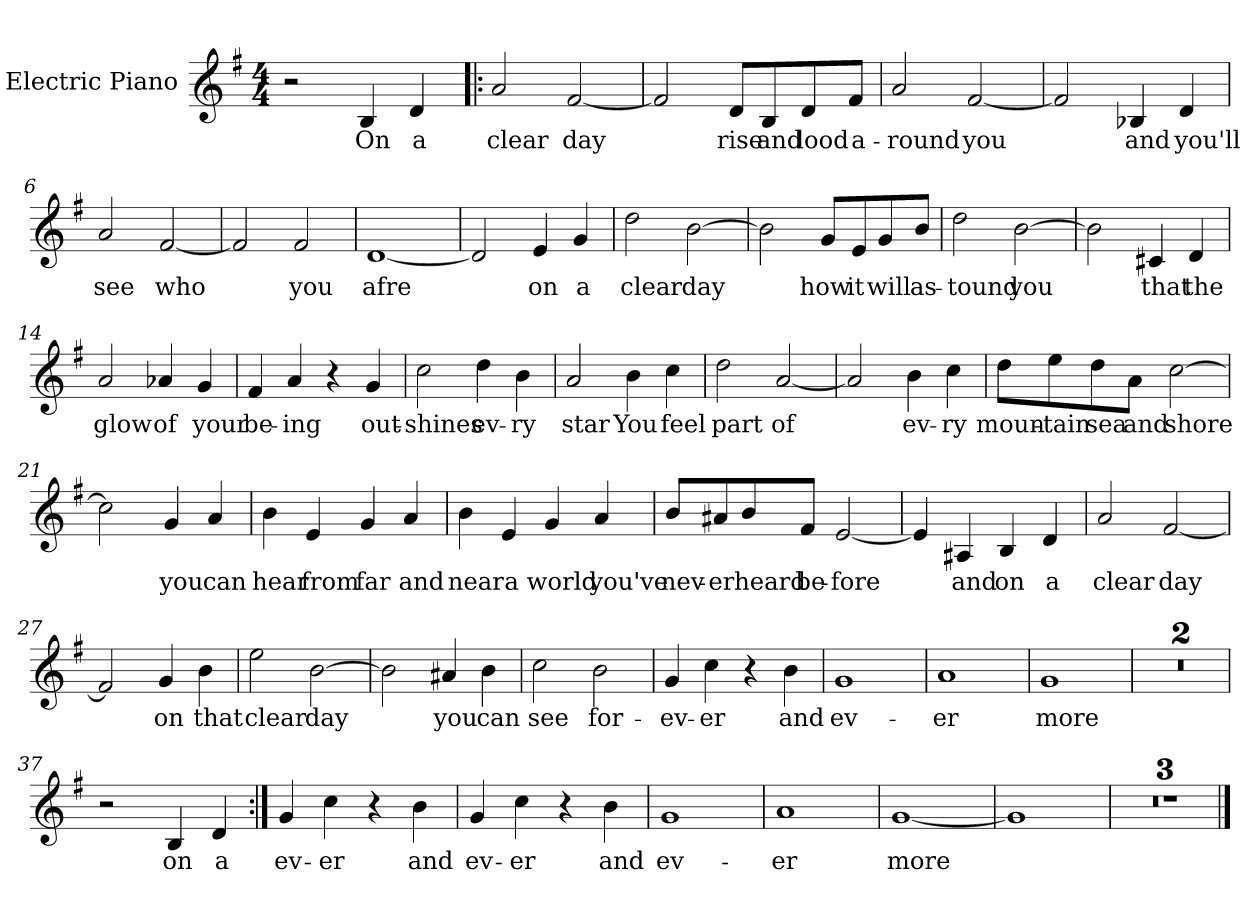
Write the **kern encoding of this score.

**kern	**text
*part1	*part1
*staff1	*staff1
*I"Electric Piano	*
*I'E.Pno	*
*clefG2	*
*k[f#]	*
*G:	*
*M4/4	*
=1	=1
2r	.
4B/	On
4d/	a
=2!|:	=2!|:
2a/	clear
[2f#/	day
=3	=3
2f#/]	.
8d/L	rise
8B/	and
8d/	lood
8f#/J	a-
=4	=4
2a/	-round
[2f#/	you
=5	=5
2f#/]	.
4B-X/	and
4d/	you'll
!!LO:LB:g=z
=6	=6
2a/	see
[2f#/	who
=7	=7
2f#/]	.
2f#/	you
=8	=8
[1d	afre
=9	=9
2d/]	.
4e/	on
4g/	a
!!LO:LB:g=z
=10	=10
2dd\	clear
[2b\	day
=11	=11
2b\]	.
8g/L	how
8e/	it
8g/	will
8b/J	as-
=12	=12
2dd\	-tound
[2b\	you
=13	=13
2b\]	.
4c#X/	that
4d/	the
!!LO:LB:g=z
=14	=14
2a/	glow
4a-X/	of
4g/	your
=15	=15
4f#/	be-
4a/	-ing
4r	.
4g/	out-
=16	=16
2cc\	-shines
4dd\	ev-
4b\	-ry
=17	=17
2a/	star
4b\	You
4cc\	feel
!!LO:LB:g=z
=18	=18
2dd\	part
[2a/	of
=19	=19
2a/]	.
4b\	ev-
4cc\	-ry
=20	=20
8dd\L	moun-
8ee\	-tain
8dd\	sea
8a\J	and
[2cc\	shore
=21	=21
2cc\]	.
4g/	you
4a/	can
!!LO:LB:g=z
=22	=22
4b\	hear
4e/	from
4g/	far
4a/	and
=23	=23
4b\	near
4e/	a
4g/	world
4a/	you've
=24	=24
8b/L	nev-
8a#X/	-er
8b/	heard
8f#/J	be-
[2e/	-fore
=25	=25
4e/]	.
4A#X/	and
4B/	on
4d/	a
!!LO:LB:g=z
=26	=26
2a/	clear
[2f#/	day
=27	=27
2f#/]	.
4g/	on
4b\	that
=28	=28
2ee\	clear
[2b\	day
=29	=29
2b\]	.
4a#X/	you
4b\	can
!!LO:LB:g=z
=30	=30
2cc\	see
2b\	for-
=31	=31
4g/	-ev-
4cc\	-er
4r	.
4b\	and
=32	=32
1g	ev-
=33	=33
1a	-er
=34	=34
1g	more
=35	=35
1r	.
=36	=36
1r	.
=37	=37
2r	.
4B/	on
4d/	a
!!LO:LB:g=z
=38:|!	=38:|!
4g/	ev-
4cc\	-er
4r	.
4b\	and
=39	=39
4g/	ev-
4cc\	-er
4r	.
4b\	and
=40	=40
1g	ev-
=41	=41
1a	-er
=42	=42
[1g	more
=43	=43
1g]	.
=44	=44
1r	.
=45	=45
1r	.
=46	=46
1r	.
==	==
*-	*-
